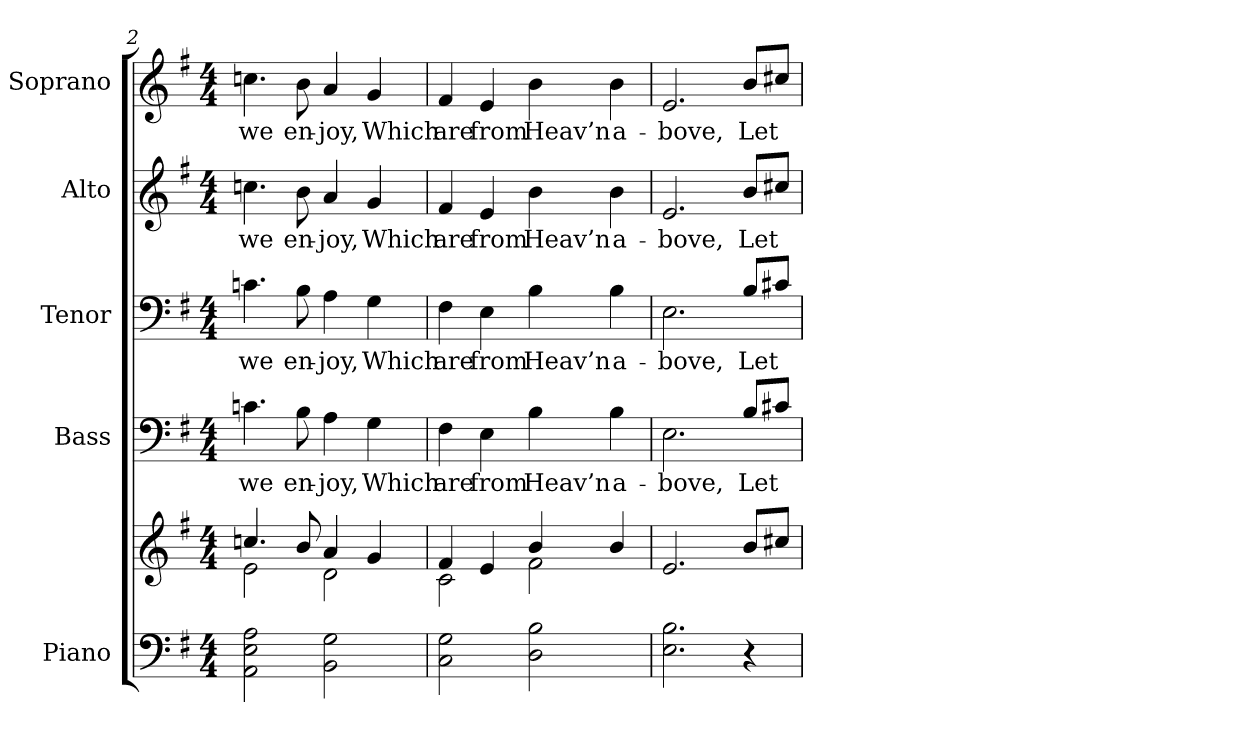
**kern	**kern	**kern	**text	**kern	**text	**kern	**text	**kern	**text
*part5	*part5	*part4	*part4	*part3	*part3	*part2	*part2	*part1	*part1
*staff6	*staff5	*staff4	*staff4	*staff3	*staff3	*staff2	*staff2	*staff1	*staff1
*I"Piano	*	*I"Bass	*	*I"Tenor	*	*I"Alto	*	*I"Soprano	*
*I'Pno.	*	*I'B.	*	*I'T.	*	*I'A.	*	*I'S.	*
*clefF4	*clefG2	*clefF4	*	*clefF4	*	*clefG2	*	*clefG2	*
*k[f#]	*k[f#]	*k[f#]	*	*k[f#]	*	*k[f#]	*	*k[f#]	*
*G:	*G:	*G:	*	*G:	*	*G:	*	*G:	*
*M4/4	*M4/4	*M4/4	*	*M4/4	*	*M4/4	*	*M4/4	*
=2	=2	=2	=2	=2	=2	=2	=2	=2	=2
*	*^	*	*	*	*	*	*	*	*
!	!	!	!	!LO:LY:b:color=#000000	!	!	!	!	!	!
!	!	!	!	!	!	!LO:LY:b:color=#000000	!	!	!	!
!	!	!	!	!	!	!	!	!LO:LY:b:color=#000000	!	!
!	!	!	!	!	!	!	!	!	!	!LO:LY:b:color=#000000
2AAi\ 2Ei 2Ai	4.ccni/	2ei\	4.cni\	we	4.cni\	we	4.ccni\	we	4.ccni\	we
!	!	!	!	!LO:LY:b:color=#000000	!	!	!	!	!	!
!	!	!	!	!	!	!LO:LY:b:color=#000000	!	!	!	!
!	!	!	!	!	!	!	!	!LO:LY:b:color=#000000	!	!
!	!	!	!	!	!	!	!	!	!	!LO:LY:b:color=#000000
.	8bi/	.	8Bi\	en-	8Bi\	en-	8bi\	en-	8bi\	en-
!	!	!	!	!LO:LY:b:color=#000000	!	!	!	!	!	!
!	!	!	!	!	!	!LO:LY:b:color=#000000	!	!	!	!
!	!	!	!	!	!	!	!	!LO:LY:b:color=#000000	!	!
!	!	!	!	!	!	!	!	!	!	!LO:LY:b:color=#000000
2BBi\ 2Gi	4ai/	2di\	4Ai\	-joy,	4Ai\	-joy,	4ai/	-joy,	4ai/	-joy,
!	!	!	!	!LO:LY:b:color=#000000	!	!	!	!	!	!
!	!	!	!	!	!	!LO:LY:b:color=#000000	!	!	!	!
!	!	!	!	!	!	!	!	!LO:LY:b:color=#000000	!	!
!	!	!	!	!	!	!	!	!	!	!LO:LY:b:color=#000000
.	4gi/	.	4Gi\	Which	4Gi\	Which	4gi/	Which	4gi/	Which
!!LO:PB:g=z
=3	=3	=3	=3	=3	=3	=3	=3	=3	=3	=3
!	!	!	!	!LO:LY:b:color=#000000	!	!	!	!	!	!
!	!	!	!	!	!	!LO:LY:b:color=#000000	!	!	!	!
!	!	!	!	!	!	!	!	!LO:LY:b:color=#000000	!	!
!	!	!	!	!	!	!	!	!	!	!LO:LY:b:color=#000000
2Ci\ 2Gi	4f#i/	2ci\	4F#i\	are	4F#i\	are	4f#i/	are	4f#i/	are
!	!	!	!	!LO:LY:b:color=#000000	!	!	!	!	!	!
!	!	!	!	!	!	!LO:LY:b:color=#000000	!	!	!	!
!	!	!	!	!	!	!	!	!LO:LY:b:color=#000000	!	!
!	!	!	!	!	!	!	!	!	!	!LO:LY:b:color=#000000
.	4ei/	.	4Ei\	from	4Ei\	from	4ei/	from	4ei/	from
!	!	!	!	!LO:LY:b:color=#000000	!	!	!	!	!	!
!	!	!	!	!	!	!LO:LY:b:color=#000000	!	!	!	!
!	!	!	!	!	!	!	!	!LO:LY:b:color=#000000	!	!
!	!	!	!	!	!	!	!	!	!	!LO:LY:b:color=#000000
2Di\ 2Bi	4bi/	2f#i\	4Bi\	Heav’n	4Bi\	Heav’n	4bi\	Heav’n	4bi\	Heav’n
!	!	!	!	!LO:LY:b:color=#000000	!	!	!	!	!	!
!	!	!	!	!	!	!LO:LY:b:color=#000000	!	!	!	!
!	!	!	!	!	!	!	!	!LO:LY:b:color=#000000	!	!
!	!	!	!	!	!	!	!	!	!	!LO:LY:b:color=#000000
.	4bi/	.	4Bi\	a-	4Bi\	a-	4bi\	a-	4bi\	a-
*	*v	*v	*	*	*	*	*	*	*	*
=4	=4	=4	=4	=4	=4	=4	=4	=4	=4
!	!	!	!LO:LY:b:color=#000000	!	!	!	!	!	!
!	!	!	!	!	!LO:LY:b:color=#000000	!	!	!	!
!	!	!	!	!	!	!	!LO:LY:b:color=#000000	!	!
!	!	!	!	!	!	!	!	!	!LO:LY:b:color=#000000
2.Ei\ 2.Bi	2.ei/	2.Ei\	-bove,	2.Ei\	-bove,	2.ei/	-bove,	2.ei/	-bove,
!	!	!	!LO:LY:b:color=#000000	!	!	!	!	!	!
!	!	!	!	!	!LO:LY:b:color=#000000	!	!	!	!
!	!	!	!	!	!	!	!LO:LY:b:color=#000000	!	!
!	!	!	!	!	!	!	!	!	!LO:LY:b:color=#000000
4r	8bi/L	8Bi/L	Let	8Bi/L	Let	8bi/L	Let	8bi/L	Let
.	8cc#Xi/J	8c#Xi/J	.	8c#Xi/J	.	8cc#Xi/J	.	8cc#Xi/J	.
=	=	=	=	=	=	=	=	=	=
*-	*-	*-	*-	*-	*-	*-	*-	*-	*-
